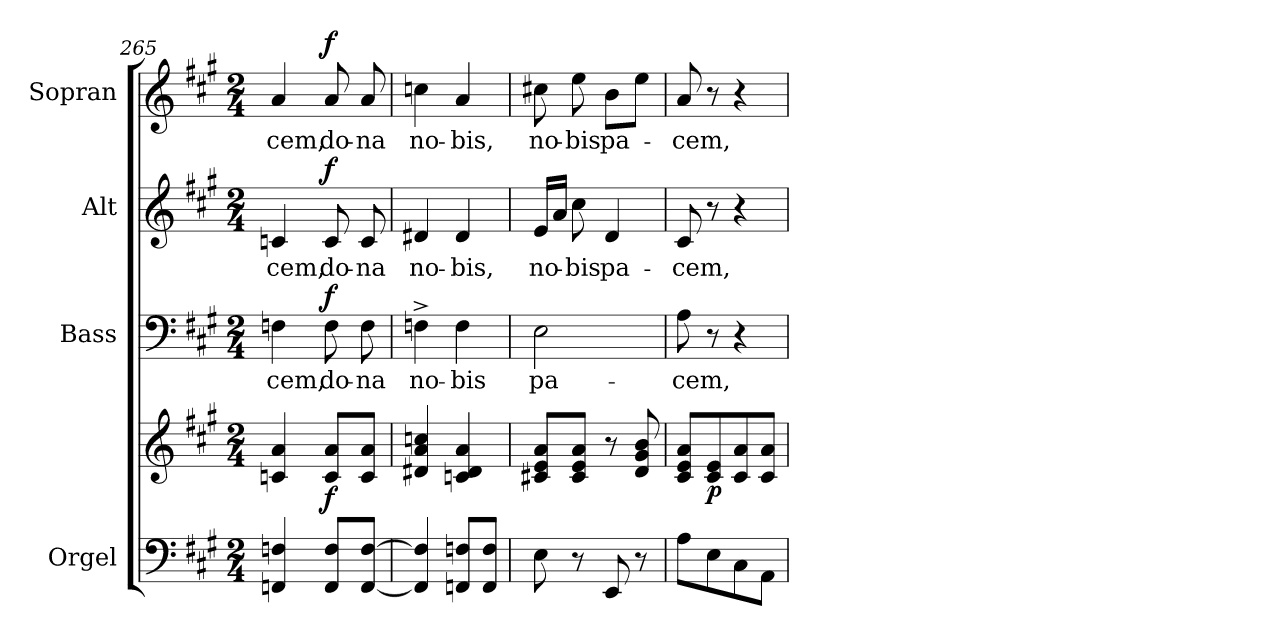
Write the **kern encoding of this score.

**kern	**kern	**dynam	**kern	**text	**dynam	**kern	**text	**dynam	**kern	**text	**dynam
*part4	*part4	*part4	*part3	*part3	*part3	*part2	*part2	*part2	*part1	*part1	*part1
*staff5	*staff4	*staff4/5	*staff3	*staff3	*staff3	*staff2	*staff2	*staff2	*staff1	*staff1	*staff1
*I"Orgel	*	*	*I"Bass	*	*	*I"Alt	*	*	*I"Sopran	*	*
*I'Org.	*	*	*I'B.	*	*	*I'A.	*	*	*I'S.	*	*
*clefF4	*clefG2	*	*clefF4	*	*	*clefG2	*	*	*clefG2	*	*
*k[f#c#g#]	*k[f#c#g#]	*	*k[f#c#g#]	*	*	*k[f#c#g#]	*	*	*k[f#c#g#]	*	*
*A:	*A:	*	*A:	*	*	*A:	*	*	*A:	*	*
*M2/4	*M2/4	*	*M2/4	*	*	*M2/4	*	*	*M2/4	*	*
=265	=265	=265	=265	=265	=265	=265	=265	=265	=265	=265	=265
!	!	!	!	!LO:LY:b	!	!	!LO:LY:b	!	!	!LO:LY:b	!
4FFn/ 4Fn/	4cn/ 4a/	.	4Fn\	-cem,	.	4cn/	-cem,	.	4a/	-cem,	.
!	!	!LO:DY:b	!	!LO:LY:b	!LO:DY:a	!	!LO:LY:b	!LO:DY:a	!	!LO:LY:b	!LO:DY:a
8FF/ 8F/L	8c/ 8a/L	f	8F\	do-	f	8c/	do-	f	8a/	do-	f
!	!	!	!	!LO:LY:b	!	!	!LO:LY:b	!	!	!LO:LY:b	!
[8FF/ [8F/J	8c/ 8a/J	.	8F\	-na	.	8c/	-na	.	8a/	-na	.
!!LO:LB:g=z
=266	=266	=266	=266	=266	=266	=266	=266	=266	=266	=266	=266
!	!	!	!	!LO:LY:b	!	!	!LO:LY:b	!	!	!LO:LY:b	!
4FF/] 4F/]	4d#X/ 4a/ 4ccn/	.	4Fn^>\	no-	.	4d#X/	no-	.	4ccn\	no-	.
!	!	!	!	!LO:LY:b	!	!	!LO:LY:b	!	!	!LO:LY:b	!
8FFn/ 8Fn/L	4cn/ 4d#/ 4a/	.	4F\	-bis	.	4d#/	-bis,	.	4a/	-bis,	.
8FF/ 8F/J	.	.	.	.	.	.	.	.	.	.	.
=267	=267	=267	=267	=267	=267	=267	=267	=267	=267	=267	=267
!	!	!	!	!LO:LY:b	!	!	!LO:LY:b	!	!	!LO:LY:b	!
8E\	8c#X/ 8e/ 8a/L	.	2E\	pa-	.	16e/LL	no-	.	8cc#X\	no-	.
.	.	.	.	.	.	16a/JJ	.	.	.	.	.
!	!	!	!	!	!	!	!LO:LY:b	!	!	!LO:LY:b	!
8r	8c#/ 8e/ 8a/J	.	.	.	.	8cc#\	-bis	.	8ee\	-bis	.
!	!	!	!	!	!	!	!LO:LY:b	!	!	!LO:LY:b	!
8EE/	8r	.	.	.	.	4d/	pa-	.	8b\L	pa-	.
8r	8d/ 8g#/ 8b/	.	.	.	.	.	.	.	8ee\J	.	.
=268	=268	=268	=268	=268	=268	=268	=268	=268	=268	=268	=268
!	!	!	!	!LO:LY:b	!	!	!LO:LY:b	!	!	!LO:LY:b	!
8A\L	8c#/ 8e/ 8a/L	.	8A\	-cem,	.	8c#/	-cem,	.	8a/	-cem,	.
!	!	!LO:DY:b	!	!	!	!	!	!	!	!	!
8E\	8c#/ 8e/	p	8r	.	.	8r	.	.	8r	.	.
8C#\	8c#/ 8a/	.	4r	.	.	4r	.	.	4r	.	.
8AA\J	8c#/ 8a/J	.	.	.	.	.	.	.	.	.	.
=	=	=	=	=	=	=	=	=	=	=	=
*-	*-	*-	*-	*-	*-	*-	*-	*-	*-	*-	*-
